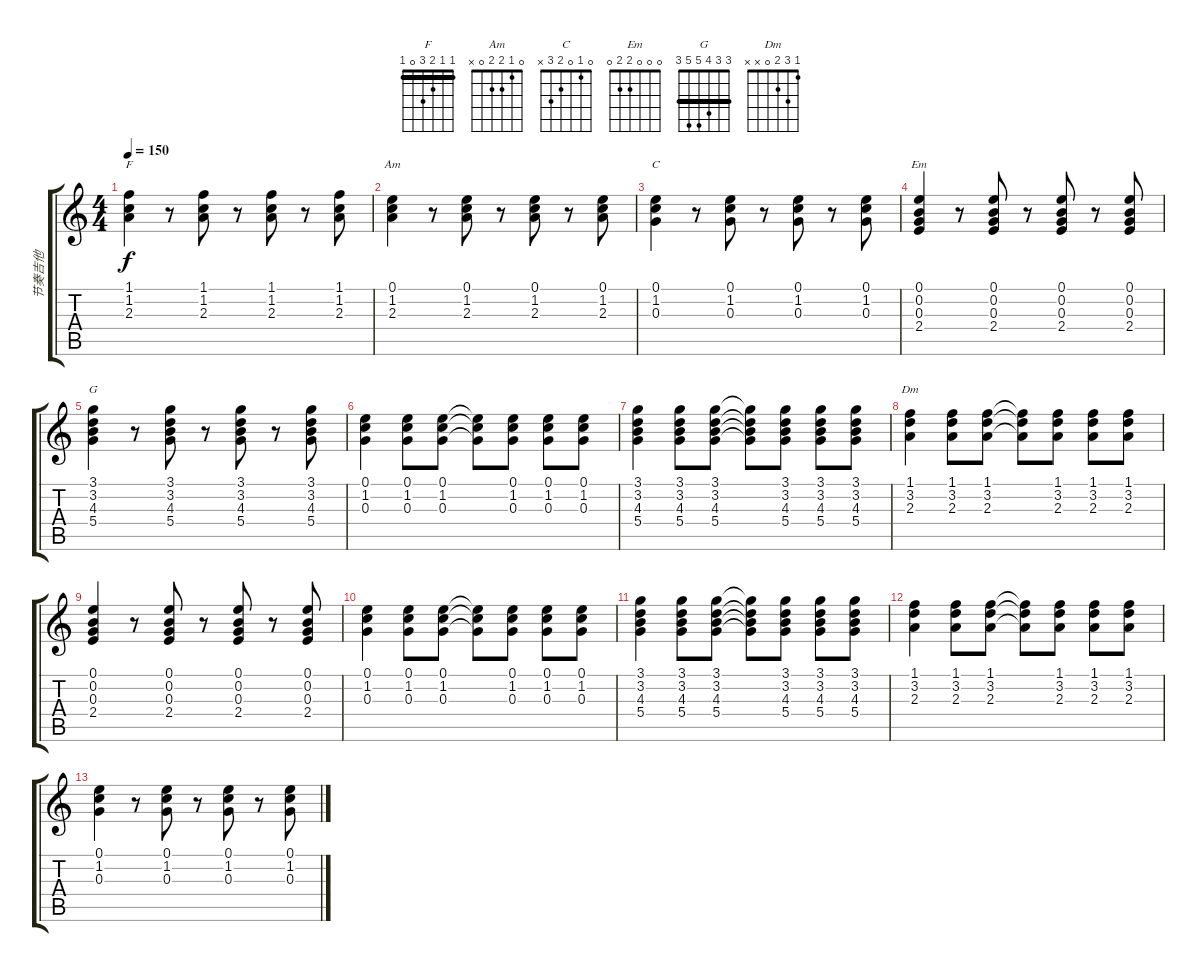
\track ("节奏吉他" "节奏吉他") {instrument acousticguitarsteel}
\staff {score tabs}
\tuning (E4 B3 G3 D3 A2 E2) {hide}
\chord ("F" 1 1 2 3 0 1) {barre 1}
\chord ("Am" 0 1 2 2 0 x)
\chord ("C" 0 1 0 2 3 x)
\chord ("Em" 0 0 0 2 2 0)
\chord ("G" 3 3 4 5 5 3) {barre 3}
\chord ("Dm" 1 3 2 0 x x)
\ts (4 4)
\tempo 150
\clef g2
\ks c
(1.1 1.2 2.3).4{ch "F" dy f} r.8 (1.1 1.2 2.3).8 r.8 (1.1 1.2 2.3).8 r.8 (1.1 1.2 2.3).8 |
(0.1 1.2 2.3).4{ch "Am"} r.8 (0.1 1.2 2.3).8 r.8 (0.1 1.2 2.3).8 r.8 (0.1 1.2 2.3).8 |
(0.1 1.2 0.3).4{ch "C"} r.8 (0.1 1.2 0.3).8 r.8 (0.1 1.2 0.3).8 r.8 (0.1 1.2 0.3).8 |
(0.1 0.2 0.3 2.4).4{ch "Em"} r.8 (0.1 0.2 0.3 2.4).8 r.8 (0.1 0.2 0.3 2.4).8 r.8 (0.1 0.2 0.3 2.4).8 |
(3.1 3.2 4.3 5.4).4{ch "G"} r.8 (3.1 3.2 4.3 5.4).8 r.8 (3.1 3.2 4.3 5.4).8 r.8 (3.1 3.2 4.3 5.4).8 |
(0.1 1.2 0.3).4 (0.1 1.2 0.3).8 (0.1 1.2 0.3).8 (0.1{t} 1.2{t} 0.3{t}).8 (0.1 1.2 0.3).8 (0.1 1.2 0.3).8 (0.1 1.2 0.3).8 |
(3.1 3.2 4.3 5.4).4 (3.1 3.2 4.3 5.4).8 (3.1 3.2 4.3 5.4).8 (3.1{t} 3.2{t} 4.3{t} 5.4{t}).8 (3.1 3.2 4.3 5.4).8 (3.1 3.2 4.3 5.4).8 (3.1 3.2 4.3 5.4).8 |
(1.1 3.2 2.3).4{ch "Dm"} (1.1 3.2 2.3).8 (1.1 3.2 2.3).8 (1.1{t} 3.2{t} 2.3{t}).8 (1.1 3.2 2.3).8 (1.1 3.2 2.3).8 (1.1 3.2 2.3).8 |
(0.1 0.2 0.3 2.4).4 r.8 (0.1 0.2 0.3 2.4).8 r.8 (0.1 0.2 0.3 2.4).8 r.8 (0.1 0.2 0.3 2.4).8 |
(0.1 1.2 0.3).4 (0.1 1.2 0.3).8 (0.1 1.2 0.3).8 (0.1{t} 1.2{t} 0.3{t}).8 (0.1 1.2 0.3).8 (0.1 1.2 0.3).8 (0.1 1.2 0.3).8 |
(3.1 3.2 4.3 5.4).4 (3.1 3.2 4.3 5.4).8 (3.1 3.2 4.3 5.4).8 (3.1{t} 3.2{t} 4.3{t} 5.4{t}).8 (3.1 3.2 4.3 5.4).8 (3.1 3.2 4.3 5.4).8 (3.1 3.2 4.3 5.4).8 |
(1.1 3.2 2.3).4 (1.1 3.2 2.3).8 (1.1 3.2 2.3).8 (1.1{t} 3.2{t} 2.3{t}).8 (1.1 3.2 2.3).8 (1.1 3.2 2.3).8 (1.1 3.2 2.3).8 |
(0.1 1.2 0.3).4 r.8 (0.1 1.2 0.3).8 r.8 (0.1 1.2 0.3).8 r.8 (0.1 1.2 0.3).8
